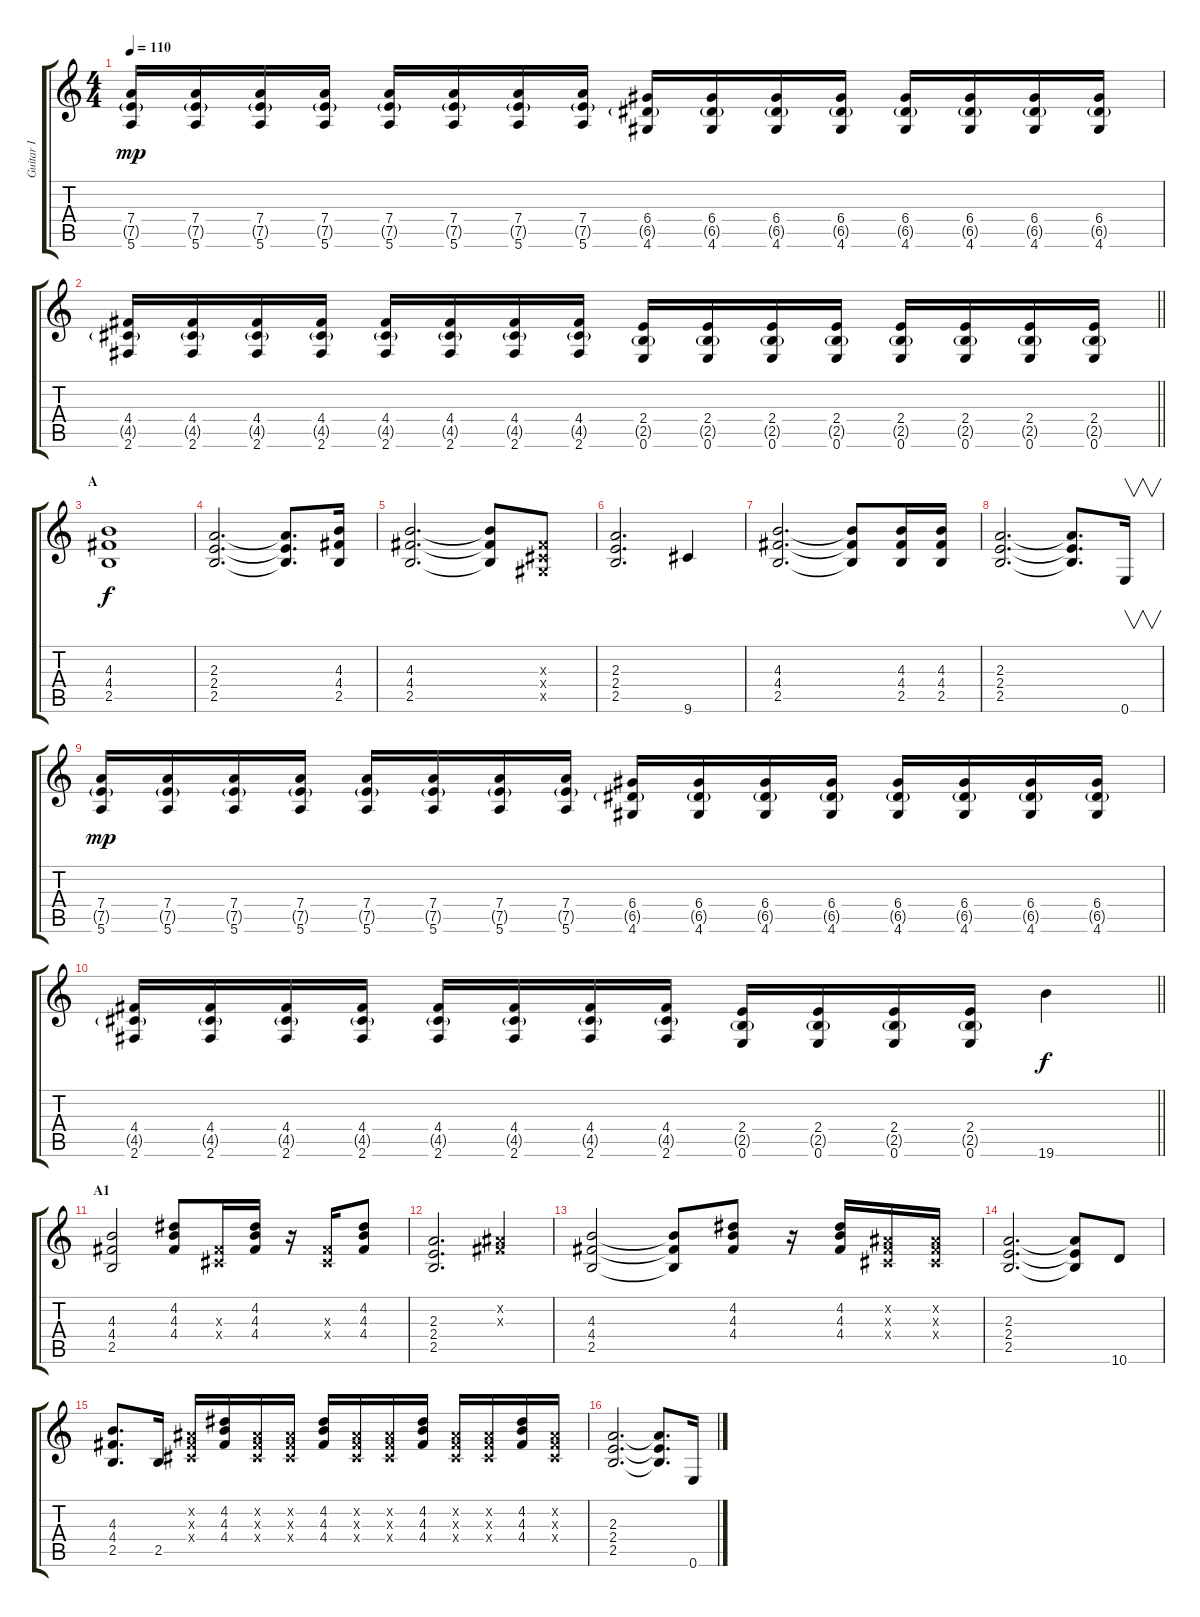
\track ("Guitar I" "Guitar I") {instrument distortionguitar}
\staff {score tabs}
\tuning (E4 B3 G3 D3 A2 E2) {hide}
\ts (4 4)
\tempo 110
\clef g2
\ks c
(7.4 7.5{g} 5.6).16{dy mp instrument distortionguitar} (7.4 7.5{g} 5.6).16 (7.4 7.5{g} 5.6).16 (7.4 7.5{g} 5.6).16 (7.4 7.5{g} 5.6).16 (7.4 7.5{g} 5.6).16 (7.4 7.5{g} 5.6).16 (7.4 7.5{g} 5.6).16 (6.4 6.5{g} 4.6).16 (6.4 6.5{g} 4.6).16 (6.4 6.5{g} 4.6).16 (6.4 6.5{g} 4.6).16 (6.4 6.5{g} 4.6).16 (6.4 6.5{g} 4.6).16 (6.4 6.5{g} 4.6).16 (6.4 6.5{g} 4.6).16 |
\barLineRight lightlight
(4.4 4.5{g} 2.6).16 (4.4 4.5{g} 2.6).16 (4.4 4.5{g} 2.6).16 (4.4 4.5{g} 2.6).16 (4.4 4.5{g} 2.6).16 (4.4 4.5{g} 2.6).16 (4.4 4.5{g} 2.6).16 (4.4 4.5{g} 2.6).16 (2.4 2.5{g} 0.6).16 (2.4 2.5{g} 0.6).16 (2.4 2.5{g} 0.6).16 (2.4 2.5{g} 0.6).16 (2.4 2.5{g} 0.6).16 (2.4 2.5{g} 0.6).16 (2.4 2.5{g} 0.6).16 (2.4 2.5{g} 0.6).16 |
\section ("" "A")
(4.3 4.4 2.5).1{dy f} |
(2.3 2.4 2.5).2{d} (2.3{t} 2.4{t} 2.5{t}).8{d} (4.3 4.4 2.5).16 |
(4.3 4.4 2.5).2{d} (4.3{t} 4.4{t} 2.5{t}).8 (-1.3{x} -1.4{x} -1.5{x}).8 |
(2.3 2.4 2.5).2{d} 9.6.4 |
(4.3 4.4 2.5).2{d} (4.3{t} 4.4{t} 2.5{t}).8 (4.3 4.4 2.5).16 (4.3 4.4 2.5).16 |
(2.3 2.4 2.5).2{d} (2.3{t} 2.4{t} 2.5{t}).8{d} 0.6.16{v} |
(7.4 7.5{g} 5.6).16{dy mp} (7.4 7.5{g} 5.6).16 (7.4 7.5{g} 5.6).16 (7.4 7.5{g} 5.6).16 (7.4 7.5{g} 5.6).16 (7.4 7.5{g} 5.6).16 (7.4 7.5{g} 5.6).16 (7.4 7.5{g} 5.6).16 (6.4 6.5{g} 4.6).16 (6.4 6.5{g} 4.6).16 (6.4 6.5{g} 4.6).16 (6.4 6.5{g} 4.6).16 (6.4 6.5{g} 4.6).16 (6.4 6.5{g} 4.6).16 (6.4 6.5{g} 4.6).16 (6.4 6.5{g} 4.6).16 |
\barLineRight lightlight
(4.4 4.5{g} 2.6).16 (4.4 4.5{g} 2.6).16 (4.4 4.5{g} 2.6).16 (4.4 4.5{g} 2.6).16 (4.4 4.5{g} 2.6).16 (4.4 4.5{g} 2.6).16 (4.4 4.5{g} 2.6).16 (4.4 4.5{g} 2.6).16 (2.4 2.5{g} 0.6).16 (2.4 2.5{g} 0.6).16 (2.4 2.5{g} 0.6).16 (2.4 2.5{g} 0.6).16 19.6.4{dy f} |
\section ("" "A1")
(4.3 4.4 2.5).2 (4.2 4.3 4.4).8 (-1.3{x} -1.4{x}).16 (4.2 4.3 4.4).16 r.16 (-1.3{x} -1.4{x}).16 (4.2 4.3 4.4).8 |
(2.3 2.4 2.5).2{d} (-1.2{x} -1.3{x}).4 |
(4.3 4.4 2.5).2 (4.3{t} 4.4{t} 2.5{t}).8 (4.2 4.3 4.4).8 r.16 (4.2 4.3 4.4).16 (-1.2{x} -1.3{x} -1.4{x}).16 (-1.2{x} -1.3{x} -1.4{x}).16 |
(2.3 2.4 2.5).2{d} (2.3{t} 2.4{t} 2.5{t}).8 10.6.8 |
(4.3 4.4 2.5).8{d} 2.5.16 (-1.2{x} -1.3{x} -1.4{x}).16 (4.2 4.3 4.4).16 (-1.2{x} -1.3{x} -1.4{x}).16 (-1.2{x} -1.3{x} -1.4{x}).16 (4.2 4.3 4.4).16 (-1.2{x} -1.3{x} -1.4{x}).16 (-1.2{x} -1.3{x} -1.4{x}).16 (4.2 4.3 4.4).16 (-1.2{x} -1.3{x} -1.4{x}).16 (-1.2{x} -1.3{x} -1.4{x}).16 (4.2 4.3 4.4).16 (-1.2{x} -1.3{x} -1.4{x}).16 |
(2.3 2.4 2.5).2{d} (2.3{t} 2.4{t} 2.5{t}).8{d} 0.6.16
